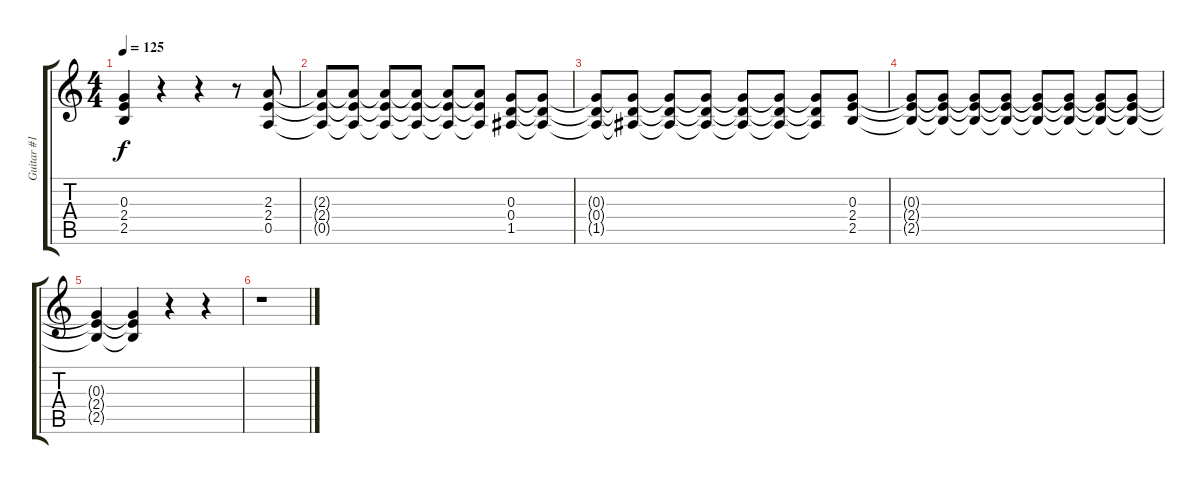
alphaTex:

\track ("Guitar #1 - Frederik" "Guitar #1 ") {instrument distortionguitar}
\staff {score tabs}
\tuning (E4 B3 G3 D3 A2 E2) {hide}
\ts (4 4)
\tempo 125
\clef g2
\ks c
(0.3{t} 2.4{t} 2.5{t}).4{dy f} r.4 r.4 r.8 (2.3 2.4 0.5).8 |
(2.3{t} 2.4{t} 0.5{t}).8 (2.3{t} 2.4{t} 0.5{t}).8 (2.3{t} 2.4{t} 0.5{t}).8 (2.3{t} 2.4{t} 0.5{t}).8 (2.3{t} 2.4{t} 0.5{t}).8 (2.3{t} 2.4{t} 0.5{t}).8 (0.3 0.4 1.5).8 (0.3{t} 0.4{t} 1.5{t}).8 |
(0.3{t} 0.4{t} 1.5{t}).8 (0.3{t} 0.4{t} 1.5{t}).8 (0.3{t} 0.4{t} 1.5{t}).8 (0.3{t} 0.4{t} 1.5{t}).8 (0.3{t} 0.4{t} 1.5{t}).8 (0.3{t} 0.4{t} 1.5{t}).8 (0.3{t} 0.4{t} 1.5{t}).8 (0.3 2.4 2.5).8 |
(0.3{t} 2.4{t} 2.5{t}).8 (0.3{t} 2.4{t} 2.5{t}).8 (0.3{t} 2.4{t} 2.5{t}).8 (0.3{t} 2.4{t} 2.5{t}).8 (0.3{t} 2.4{t} 2.5{t}).8 (0.3{t} 2.4{t} 2.5{t}).8 (0.3{t} 2.4{t} 2.5{t}).8 (0.3{t} 2.4{t} 2.5{t}).8 |
(0.3{t} 2.4{t} 2.5{t}).4 (0.3{t} 2.4{t} 2.5{t}).4 r.4 r.4 |
r.1
